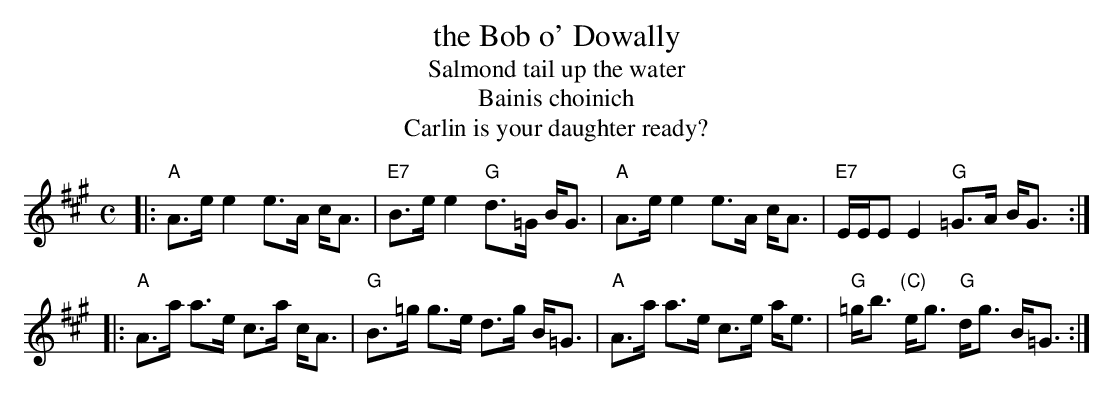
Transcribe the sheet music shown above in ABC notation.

X:1
T:the Bob o' Dowally
T:Salmond tail up the water
T:Bainis choinich
T:Carlin is your daughter ready?
M:C
L:1/8
K:A
|: "A"A>e e2 e>A c<A | "E7"B>e e2 "G"d>=G B<G \
|  "A"A>e e2 e>A c<A | "E7"E/E/E E2 "G"=G>A B<G :|
|: "A"A>a a>e c>a c<A | "G"B>=g g>e d>g B<=G \
|  "A"A>a a>e c>e a<e | "G"=g<b "(C)"e<g "G"d<g B<=G :|
